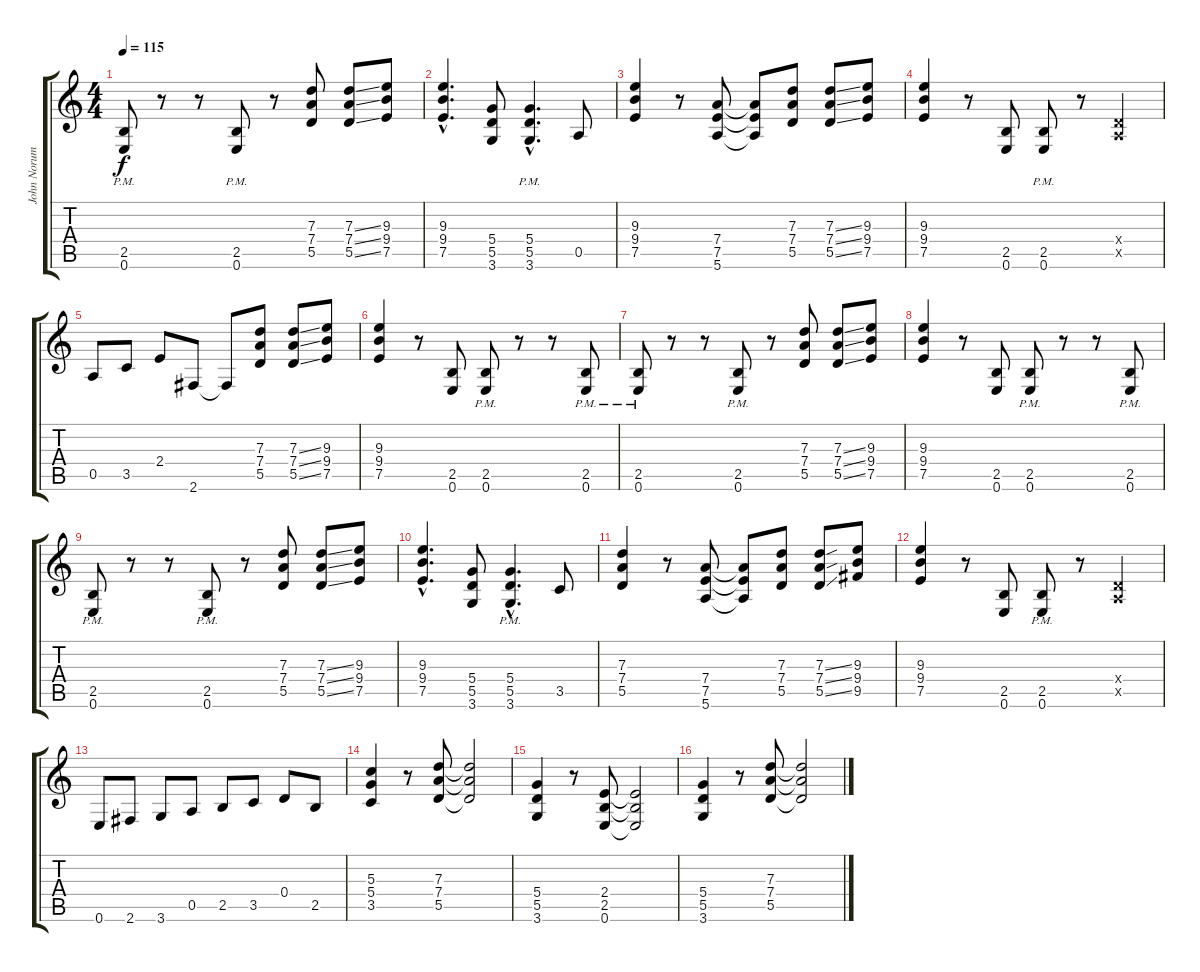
\track ("John Norum" "John Norum") {instrument overdrivenguitar}
\staff {score tabs}
\tuning (E4 B3 G3 D3 A2 E2) {hide}
\ts (4 4)
\tempo 115
\clef g2
\ks c
(2.5{pm} 0.6{pm}).8{dy f} r.8 r.8 (2.5{pm} 0.6{pm}).8 r.8 (7.3 7.4 5.5).8 (7.3{ss} 7.4{ss} 5.5{ss}).8 (9.3 9.4 7.5).8 |
(9.3{hac} 9.4{hac} 7.5{hac}).4{d} (5.4 5.5 3.6).8 (5.4{hac pm} 5.5{hac pm} 3.6{hac pm}).4{d} 0.5.8 |
(9.3 9.4 7.5).4 r.8 (7.4 7.5 5.6).8 (7.4{t} 7.5{t} 5.6{t}).8 (7.3 7.4 5.5).8 (7.3{ss} 7.4{ss} 5.5{ss}).8 (9.3 9.4 7.5).8 |
(9.3 9.4 7.5).4 r.8 (2.5 0.6).8 (2.5{pm} 0.6{pm}).8 r.8 (0.4{x} 0.5{x}).4 |
0.5.8 3.5.8 2.4.8 2.6.8 2.6{t}.8 (7.3 7.4 5.5).8 (7.3{ss} 7.4{ss} 5.5{ss}).8 (9.3 9.4 7.5).8 |
(9.3 9.4 7.5).4 r.8 (2.5 0.6).8 (2.5{pm} 0.6{pm}).8 r.8 r.8 (2.5{pm} 0.6{pm}).8 |
(2.5{pm} 0.6{pm}).8 r.8 r.8 (2.5{pm} 0.6{pm}).8 r.8 (7.3 7.4 5.5).8 (7.3{ss} 7.4{ss} 5.5{ss}).8 (9.3 9.4 7.5).8 |
(9.3 9.4 7.5).4 r.8 (2.5 0.6).8 (2.5{pm} 0.6{pm}).8 r.8 r.8 (2.5{pm} 0.6{pm}).8 |
(2.5{pm} 0.6{pm}).8 r.8 r.8 (2.5{pm} 0.6{pm}).8 r.8 (7.3 7.4 5.5).8 (7.3{ss} 7.4{ss} 5.5{ss}).8 (9.3 9.4 7.5).8 |
(9.3{hac} 9.4{hac} 7.5{hac}).4{d} (5.4 5.5 3.6).8 (5.4{hac pm} 5.5{hac pm} 3.6{hac pm}).4{d} 3.5.8 |
(7.3 7.4 5.5).4 r.8 (7.4 7.5 5.6).8 (7.4{t} 7.5{t} 5.6{t}).8 (7.3 7.4 5.5).8 (7.3{ss} 7.4{ss} 5.5{ss}).8 (9.3 9.4 9.5).8 |
(9.3 9.4 7.5).4 r.8 (2.5 0.6).8 (2.5{pm} 0.6{pm}).8 r.8 (0.4{x} 0.5{x}).4 |
0.6.8 2.6.8 3.6.8 0.5.8 2.5.8 3.5.8 0.4.8 2.5.8 |
(5.3 5.4 3.5).4 r.8 (7.3 7.4 5.5).8 (7.3{t} 7.4{t} 5.5{t}).2 |
(5.4 5.5 3.6).4 r.8 (2.4 2.5 0.6).8 (2.4{t} 2.5{t} 0.6{t}).2 |
(5.4 5.5 3.6).4 r.8 (7.3 7.4 5.5).8 (7.3{t} 7.4{t} 5.5{t}).2
